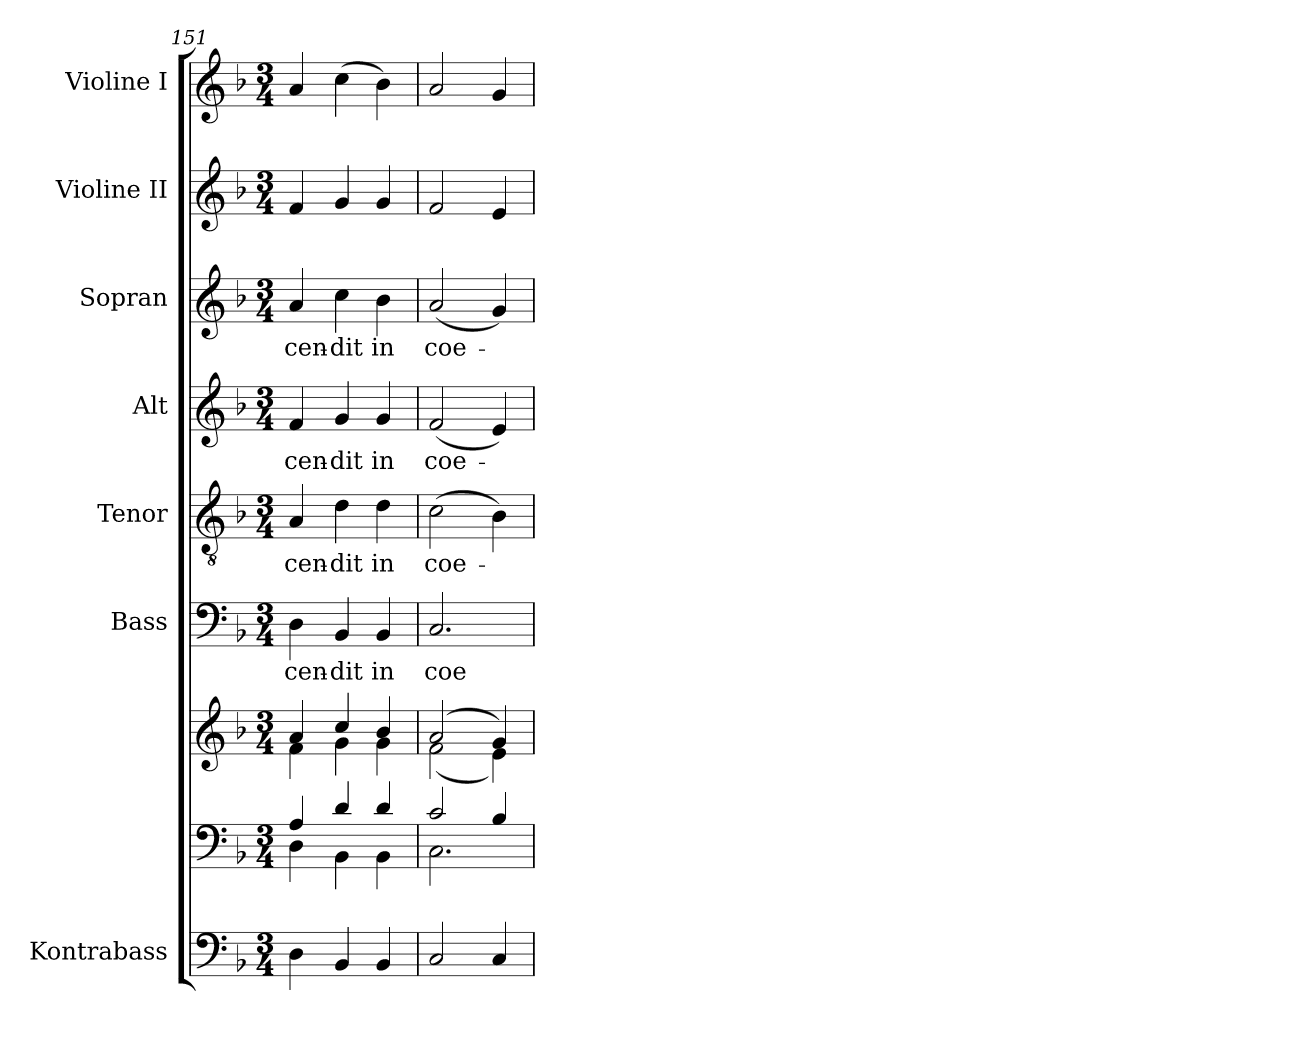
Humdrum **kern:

**kern	**kern	**kern	**kern	**text	**kern	**text	**kern	**text	**kern	**text	**kern	**kern
*part8	*part7	*part7	*part6	*part6	*part5	*part5	*part4	*part4	*part3	*part3	*part2	*part1
*staff9	*staff8	*staff7	*staff6	*staff6	*staff5	*staff5	*staff4	*staff4	*staff3	*staff3	*staff2	*staff1
*I"Kontrabass	*	*	*I"Bass	*	*I"Tenor	*	*I"Alt	*	*I"Sopran	*	*I"Violine II	*I"Violine I
*I'Kb.	*	*	*I'B.	*	*I'T.	*	*I'A.	*	*I'S.	*	*I'Vl. II	*I'Vl. I
*clefF4	*clefF4	*clefG2	*clefF4	*	*clefGv2	*	*clefG2	*	*clefG2	*	*clefG2	*clefG2
*ITrd7c12	*	*	*	*	*	*	*	*	*	*	*	*
*k[b-]	*k[b-]	*k[b-]	*k[b-]	*	*k[b-]	*	*k[b-]	*	*k[b-]	*	*k[b-]	*k[b-]
*F:	*F:	*F:	*F:	*	*F:	*	*F:	*	*F:	*	*F:	*F:
*M3/4	*M3/4	*M3/4	*M3/4	*	*M3/4	*	*M3/4	*	*M3/4	*	*M3/4	*M3/4
=151	=151	=151	=151	=151	=151	=151	=151	=151	=151	=151	=151	=151
*	*^	*^	*	*	*	*	*	*	*	*	*	*
!	!	!	!	!	!	!LO:LY:b	!	!LO:LY:b	!	!LO:LY:b	!	!LO:LY:b	!	!
4DD\	4A/	4D\	4a/	4f\	4D\	-cen-	4A/	-cen-	4f/	-cen-	4a/	-cen-	4f/	4a/
!	!	!	!	!	!	!LO:LY:b	!	!LO:LY:b	!	!LO:LY:b	!	!LO:LY:b	!	!
4BBB-/	4d/	4BB-\	4cc/	4g\	4BB-/	-dit	4d\	-dit	4g/	-dit	4cc\	-dit	4g/	(>4cc\
!	!	!	!	!	!	!LO:LY:b	!	!LO:LY:b	!	!LO:LY:b	!	!LO:LY:b	!	!
4BBB-/	4d/	4BB-\	4b-/	4g\	4BB-/	in	4d\	in	4g/	in	4b-\	in	4g/	4b-\)
=152	=152	=152	=152	=152	=152	=152	=152	=152	=152	=152	=152	=152	=152	=152
!	!	!	!	!	!	!LO:LY:b	!	!LO:LY:b	!	!LO:LY:b	!	!LO:LY:b	!	!
2CC/	2c/	2.C\	(2a/	(<2f\	2.C/	coe-	(>2c\	coe-	(<2f/	coe-	(<2a/	coe-	2f/	2a/
4CC/	4B-/	.	4g/)	4e\)	.	.	4B-\)	.	4e/)	.	4g/)	.	4e/	4g/
*	*v	*v	*	*	*	*	*	*	*	*	*	*	*	*
*	*	*v	*v	*	*	*	*	*	*	*	*	*	*
=	=	=	=	=	=	=	=	=	=	=	=	=
*-	*-	*-	*-	*-	*-	*-	*-	*-	*-	*-	*-	*-
